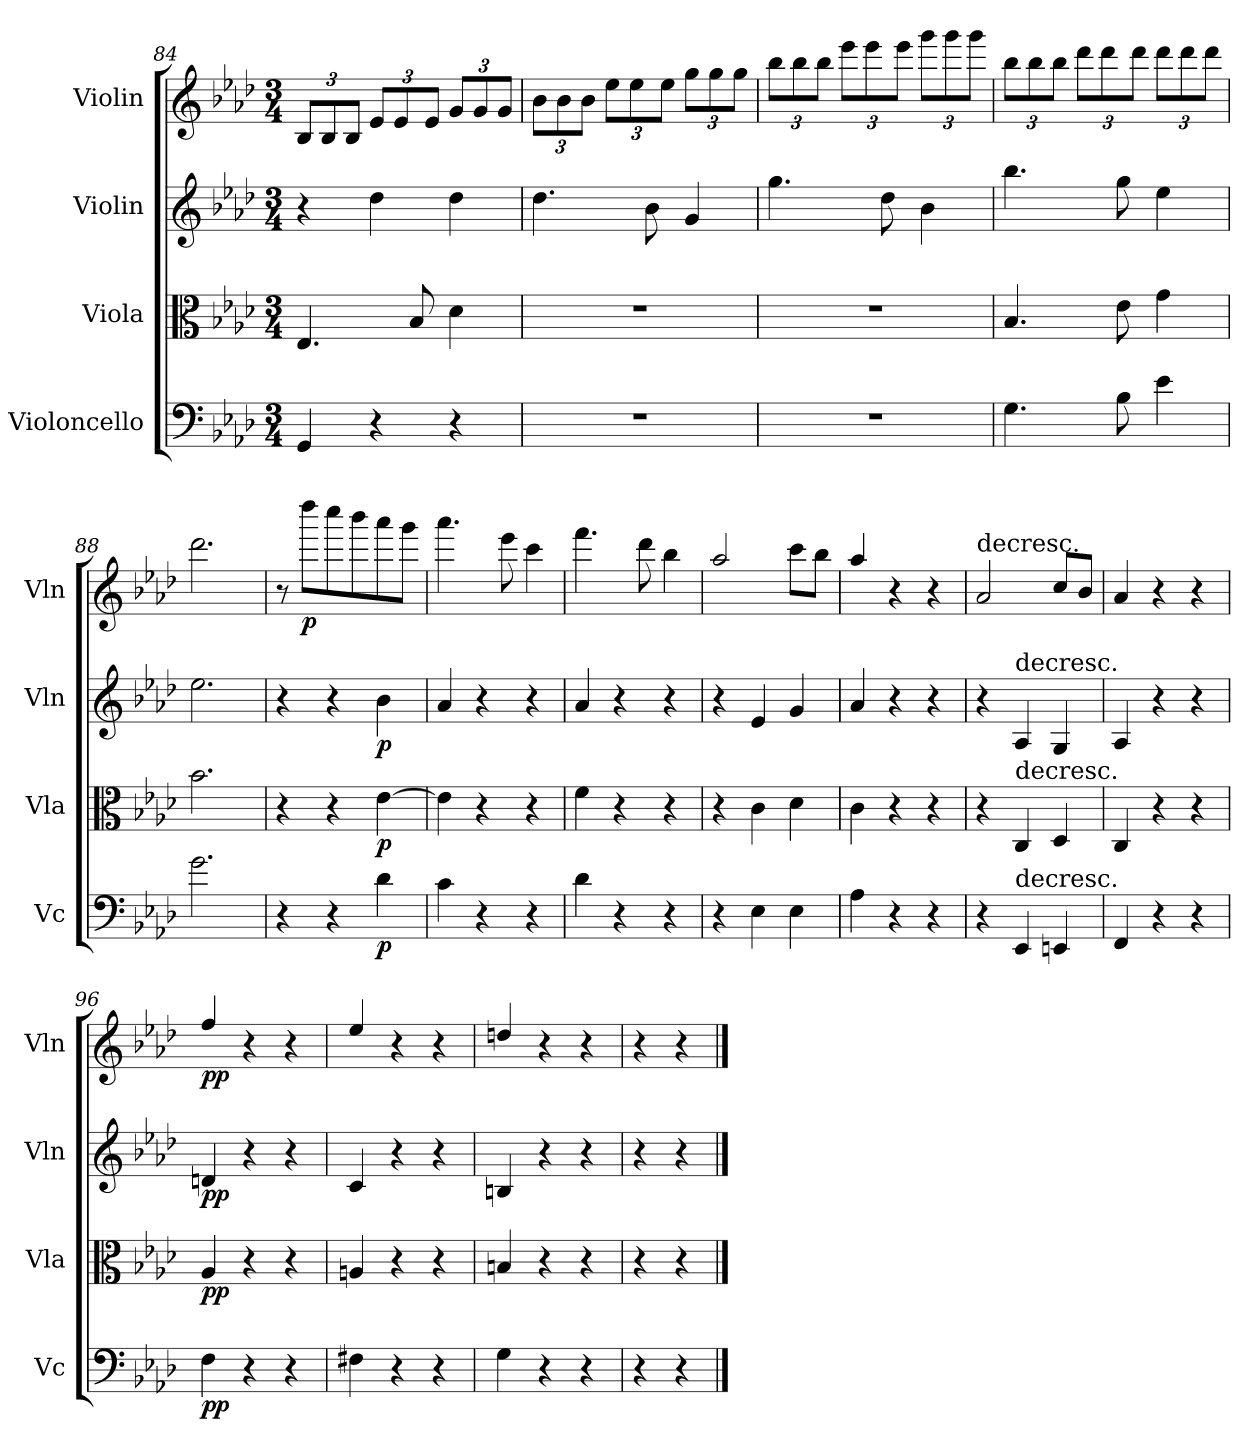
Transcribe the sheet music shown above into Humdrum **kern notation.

**kern	**dynam	**kern	**dynam	**kern	**dynam	**kern	**dynam
*part4	*part4	*part3	*part3	*part2	*part2	*part1	*part1
*staff4	*staff4	*staff3	*staff3	*staff2	*staff2	*staff1	*staff1
*I"Violoncello	*	*I"Viola	*	*I"Violin	*	*I"Violin	*
*I'Vc	*	*I'Vla	*	*I'Vln	*	*I'Vln	*
*clefF4	*	*clefC3	*	*clefG2	*	*clefG2	*
*k[b-e-a-d-]	*	*k[b-e-a-d-]	*	*k[b-e-a-d-]	*	*k[b-e-a-d-]	*
*M3/4	*	*M3/4	*	*M3/4	*	*M3/4	*
=84	=84	=84	=84	=84	=84	=84	=84
4GG/	.	4.E-/	.	4r	.	12B-/L	.
.	.	.	.	.	.	12B-/	.
.	.	.	.	.	.	12B-/J	.
4r	.	.	.	4dd-\	.	12e-/L	.
.	.	.	.	.	.	12e-/	.
.	.	8B-/	.	.	.	.	.
.	.	.	.	.	.	12e-/J	.
4r	.	4d-\	.	4dd-\	.	12g/L	.
.	.	.	.	.	.	12g/	.
.	.	.	.	.	.	12g/J	.
=85	=85	=85	=85	=85	=85	=85	=85
2.r	.	2.r	.	4.dd-\	.	12b-\L	.
.	.	.	.	.	.	12b-\	.
.	.	.	.	.	.	12b-\J	.
.	.	.	.	.	.	12ee-\L	.
.	.	.	.	.	.	12ee-\	.
.	.	.	.	8b-\	.	.	.
.	.	.	.	.	.	12ee-\J	.
.	.	.	.	4g/	.	12gg\L	.
.	.	.	.	.	.	12gg\	.
.	.	.	.	.	.	12gg\J	.
=86	=86	=86	=86	=86	=86	=86	=86
2.r	.	2.r	.	4.gg\	.	12bb-\L	.
.	.	.	.	.	.	12bb-\	.
.	.	.	.	.	.	12bb-\J	.
.	.	.	.	.	.	12eee-\L	.
.	.	.	.	.	.	12eee-\	.
.	.	.	.	8dd-\	.	.	.
.	.	.	.	.	.	12eee-\J	.
.	.	.	.	4b-\	.	12ggg\L	.
.	.	.	.	.	.	12ggg\	.
.	.	.	.	.	.	12ggg\J	.
=87	=87	=87	=87	=87	=87	=87	=87
4.G\	.	4.B-/	.	4.bb-\	.	12bb-\L	.
.	.	.	.	.	.	12bb-\	.
.	.	.	.	.	.	12bb-\J	.
.	.	.	.	.	.	12ddd-\L	.
.	.	.	.	.	.	12ddd-\	.
8B-\	.	8e-\	.	8gg\	.	.	.
.	.	.	.	.	.	12ddd-\J	.
4e-\	.	4g\	.	4ee-\	.	12ddd-\L	.
.	.	.	.	.	.	12ddd-\	.
.	.	.	.	.	.	12ddd-\J	.
=88	=88	=88	=88	=88	=88	=88	=88
2.g\	.	2.b-\	.	2.ee-\	.	2.ddd-\	.
=89	=89	=89	=89	=89	=89	=89	=89
4r	.	4r	.	4r	.	8r	.
.	.	.	.	.	.	8dddd-\L	p
4r	.	4r	.	4r	.	8cccc\	.
.	.	.	.	.	.	8bbb-\	.
4d-\	p	[4e-\	p	4b-\	p	8aaa-\	.
.	.	.	.	.	.	8ggg\J	.
=90	=90	=90	=90	=90	=90	=90	=90
4c\	.	4e-\]	.	4a-/	.	4.aaa-\	.
4r	.	4r	.	4r	.	.	.
.	.	.	.	.	.	8eee-\	.
4r	.	4r	.	4r	.	4ccc\	.
=91	=91	=91	=91	=91	=91	=91	=91
4d-\	.	4f\	.	4a-/	.	4.fff\	.
4r	.	4r	.	4r	.	.	.
.	.	.	.	.	.	8ddd-\	.
4r	.	4r	.	4r	.	4bb-\	.
=92	=92	=92	=92	=92	=92	=92	=92
4r	.	4r	.	4r	.	2aa-/	.
4E-\	.	4c\	.	4e-/	.	.	.
4E-\	.	4d-\	.	4g/	.	8ccc\L	.
.	.	.	.	.	.	8bb-\J	.
=93	=93	=93	=93	=93	=93	=93	=93
4A-\	.	4c\	.	4a-/	.	4aa-/	.
4r	.	4r	.	4r	.	4r	.
4r	.	4r	.	4r	.	4r	.
=94	=94	=94	=94	=94	=94	=94	=94
!	!	!	!	!	!	!LO:TX:t=decresc.	!
4r	.	4r	.	4r	.	2a-/	.
!	!	!	!	!LO:TX:t=decresc.	!	!	!
!	!	!LO:TX:t=decresc.	!	!	!	!	!
!LO:TX:t=decresc.	!	!	!	!	!	!	!
4EE-/	.	4C/	.	4A-/	.	.	.
4EEn/	.	4D-/	.	4G/	.	8cc/L	.
.	.	.	.	.	.	8b-/J	.
=95	=95	=95	=95	=95	=95	=95	=95
4FF/	.	4C/	.	4A-/	.	4a-/	.
4r	.	4r	.	4r	.	4r	.
4r	.	4r	.	4r	.	4r	.
=96	=96	=96	=96	=96	=96	=96	=96
4F\	pp	4A-/	pp	4dn/	pp	4ff/	pp
4r	.	4r	.	4r	.	4r	.
4r	.	4r	.	4r	.	4r	.
=97	=97	=97	=97	=97	=97	=97	=97
4F#X\	.	4An/	.	4c/	.	4ee-/	.
4r	.	4r	.	4r	.	4r	.
4r	.	4r	.	4r	.	4r	.
=98	=98	=98	=98	=98	=98	=98	=98
4G\	.	4Bn/	.	4Bn/	.	4ddn/	.
4r	.	4r	.	4r	.	4r	.
4r	.	4r	.	4r	.	4r	.
=99	=99	=99	=99	=99	=99	=99	=99
4r	.	4r	.	4r	.	4r	.
4r	.	4r	.	4r	.	4r	.
==	==	==	==	==	==	==	==
*-	*-	*-	*-	*-	*-	*-	*-
